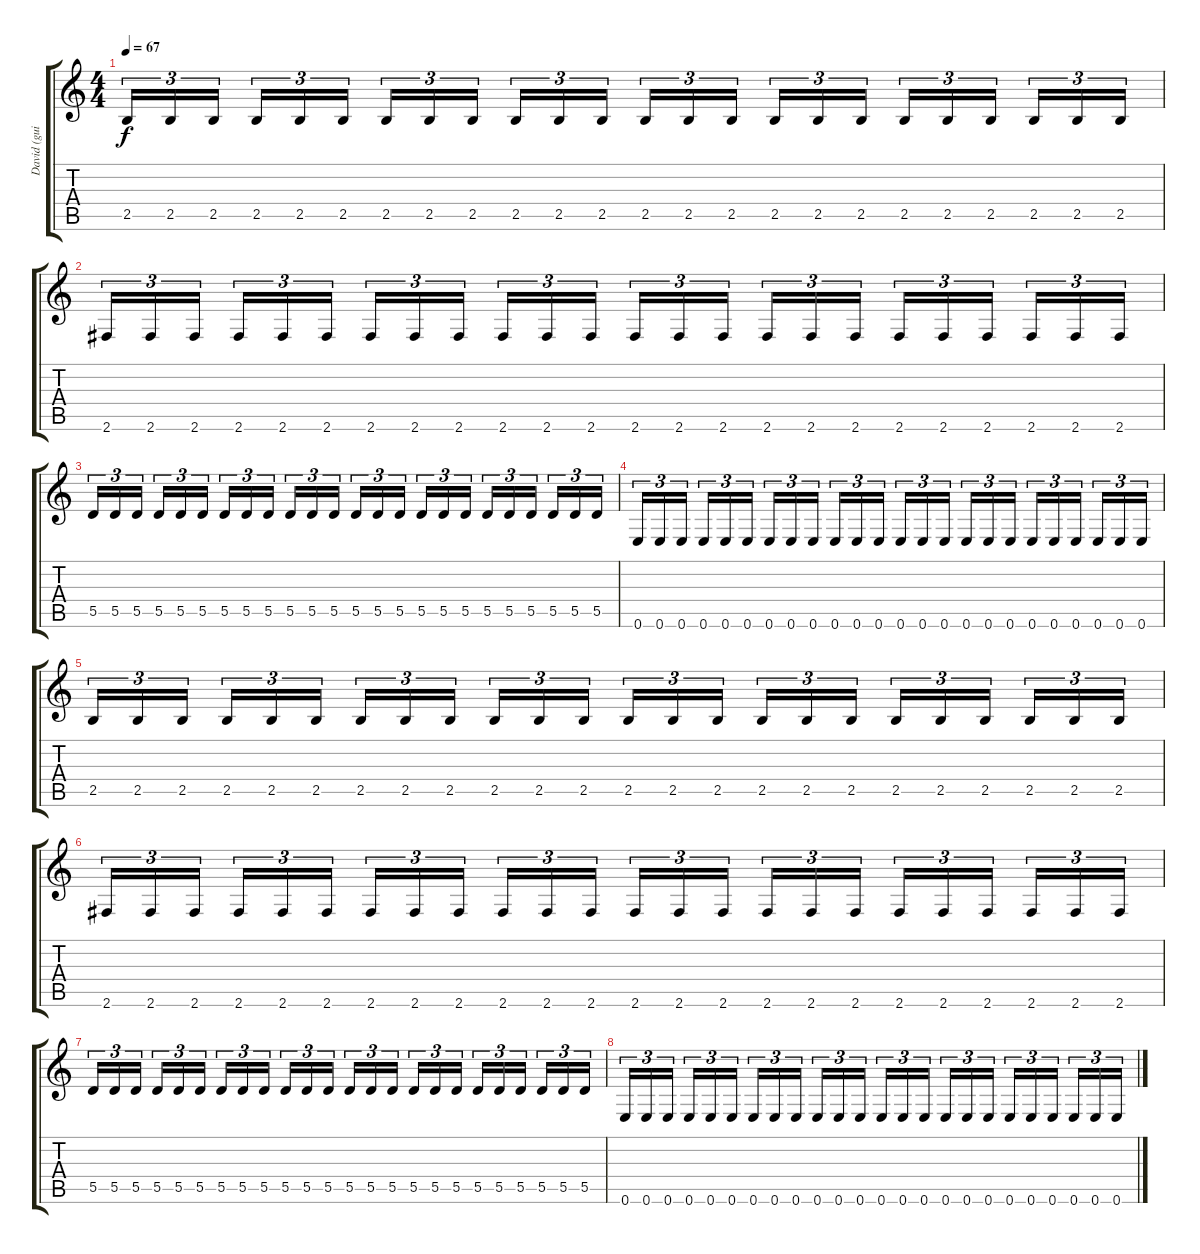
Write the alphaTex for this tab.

\track ("David (guitar dist.)" "David (gui") {instrument distortionguitar}
\staff {score tabs}
\tuning (E4 B3 G3 D3 A2 E2) {hide}
\ts (4 4)
\tempo 67
\clef g2
\ks c
2.5.16{tu (3 2) dy f} 2.5.16{tu (3 2)} 2.5.16{tu (3 2) beam splitsecondary} 2.5.16{tu (3 2)} 2.5.16{tu (3 2)} 2.5.16{tu (3 2)} 2.5.16{tu (3 2)} 2.5.16{tu (3 2)} 2.5.16{tu (3 2) beam splitsecondary} 2.5.16{tu (3 2)} 2.5.16{tu (3 2)} 2.5.16{tu (3 2)} 2.5.16{tu (3 2)} 2.5.16{tu (3 2)} 2.5.16{tu (3 2) beam splitsecondary} 2.5.16{tu (3 2)} 2.5.16{tu (3 2)} 2.5.16{tu (3 2)} 2.5.16{tu (3 2)} 2.5.16{tu (3 2)} 2.5.16{tu (3 2) beam splitsecondary} 2.5.16{tu (3 2)} 2.5.16{tu (3 2)} 2.5.16{tu (3 2)} |
2.6.16{tu (3 2)} 2.6.16{tu (3 2)} 2.6.16{tu (3 2) beam splitsecondary} 2.6.16{tu (3 2)} 2.6.16{tu (3 2)} 2.6.16{tu (3 2)} 2.6.16{tu (3 2)} 2.6.16{tu (3 2)} 2.6.16{tu (3 2) beam splitsecondary} 2.6.16{tu (3 2)} 2.6.16{tu (3 2)} 2.6.16{tu (3 2)} 2.6.16{tu (3 2)} 2.6.16{tu (3 2)} 2.6.16{tu (3 2) beam splitsecondary} 2.6.16{tu (3 2)} 2.6.16{tu (3 2)} 2.6.16{tu (3 2)} 2.6.16{tu (3 2)} 2.6.16{tu (3 2)} 2.6.16{tu (3 2) beam splitsecondary} 2.6.16{tu (3 2)} 2.6.16{tu (3 2)} 2.6.16{tu (3 2)} |
5.5.16{tu (3 2)} 5.5.16{tu (3 2)} 5.5.16{tu (3 2) beam splitsecondary} 5.5.16{tu (3 2)} 5.5.16{tu (3 2)} 5.5.16{tu (3 2)} 5.5.16{tu (3 2)} 5.5.16{tu (3 2)} 5.5.16{tu (3 2) beam splitsecondary} 5.5.16{tu (3 2)} 5.5.16{tu (3 2)} 5.5.16{tu (3 2)} 5.5.16{tu (3 2)} 5.5.16{tu (3 2)} 5.5.16{tu (3 2) beam splitsecondary} 5.5.16{tu (3 2)} 5.5.16{tu (3 2)} 5.5.16{tu (3 2)} 5.5.16{tu (3 2)} 5.5.16{tu (3 2)} 5.5.16{tu (3 2) beam splitsecondary} 5.5.16{tu (3 2)} 5.5.16{tu (3 2)} 5.5.16{tu (3 2)} |
0.6.16{tu (3 2)} 0.6.16{tu (3 2)} 0.6.16{tu (3 2) beam splitsecondary} 0.6.16{tu (3 2)} 0.6.16{tu (3 2)} 0.6.16{tu (3 2)} 0.6.16{tu (3 2)} 0.6.16{tu (3 2)} 0.6.16{tu (3 2) beam splitsecondary} 0.6.16{tu (3 2)} 0.6.16{tu (3 2)} 0.6.16{tu (3 2)} 0.6.16{tu (3 2)} 0.6.16{tu (3 2)} 0.6.16{tu (3 2) beam splitsecondary} 0.6.16{tu (3 2)} 0.6.16{tu (3 2)} 0.6.16{tu (3 2)} 0.6.16{tu (3 2)} 0.6.16{tu (3 2)} 0.6.16{tu (3 2) beam splitsecondary} 0.6.16{tu (3 2)} 0.6.16{tu (3 2)} 0.6.16{tu (3 2)} |
2.5.16{tu (3 2)} 2.5.16{tu (3 2)} 2.5.16{tu (3 2) beam splitsecondary} 2.5.16{tu (3 2)} 2.5.16{tu (3 2)} 2.5.16{tu (3 2)} 2.5.16{tu (3 2)} 2.5.16{tu (3 2)} 2.5.16{tu (3 2) beam splitsecondary} 2.5.16{tu (3 2)} 2.5.16{tu (3 2)} 2.5.16{tu (3 2)} 2.5.16{tu (3 2)} 2.5.16{tu (3 2)} 2.5.16{tu (3 2) beam splitsecondary} 2.5.16{tu (3 2)} 2.5.16{tu (3 2)} 2.5.16{tu (3 2)} 2.5.16{tu (3 2)} 2.5.16{tu (3 2)} 2.5.16{tu (3 2) beam splitsecondary} 2.5.16{tu (3 2)} 2.5.16{tu (3 2)} 2.5.16{tu (3 2)} |
2.6.16{tu (3 2)} 2.6.16{tu (3 2)} 2.6.16{tu (3 2) beam splitsecondary} 2.6.16{tu (3 2)} 2.6.16{tu (3 2)} 2.6.16{tu (3 2)} 2.6.16{tu (3 2)} 2.6.16{tu (3 2)} 2.6.16{tu (3 2) beam splitsecondary} 2.6.16{tu (3 2)} 2.6.16{tu (3 2)} 2.6.16{tu (3 2)} 2.6.16{tu (3 2)} 2.6.16{tu (3 2)} 2.6.16{tu (3 2) beam splitsecondary} 2.6.16{tu (3 2)} 2.6.16{tu (3 2)} 2.6.16{tu (3 2)} 2.6.16{tu (3 2)} 2.6.16{tu (3 2)} 2.6.16{tu (3 2) beam splitsecondary} 2.6.16{tu (3 2)} 2.6.16{tu (3 2)} 2.6.16{tu (3 2)} |
5.5.16{tu (3 2)} 5.5.16{tu (3 2)} 5.5.16{tu (3 2) beam splitsecondary} 5.5.16{tu (3 2)} 5.5.16{tu (3 2)} 5.5.16{tu (3 2)} 5.5.16{tu (3 2)} 5.5.16{tu (3 2)} 5.5.16{tu (3 2) beam splitsecondary} 5.5.16{tu (3 2)} 5.5.16{tu (3 2)} 5.5.16{tu (3 2)} 5.5.16{tu (3 2)} 5.5.16{tu (3 2)} 5.5.16{tu (3 2) beam splitsecondary} 5.5.16{tu (3 2)} 5.5.16{tu (3 2)} 5.5.16{tu (3 2)} 5.5.16{tu (3 2)} 5.5.16{tu (3 2)} 5.5.16{tu (3 2) beam splitsecondary} 5.5.16{tu (3 2)} 5.5.16{tu (3 2)} 5.5.16{tu (3 2)} |
0.6.16{tu (3 2)} 0.6.16{tu (3 2)} 0.6.16{tu (3 2) beam splitsecondary} 0.6.16{tu (3 2)} 0.6.16{tu (3 2)} 0.6.16{tu (3 2)} 0.6.16{tu (3 2)} 0.6.16{tu (3 2)} 0.6.16{tu (3 2) beam splitsecondary} 0.6.16{tu (3 2)} 0.6.16{tu (3 2)} 0.6.16{tu (3 2)} 0.6.16{tu (3 2)} 0.6.16{tu (3 2)} 0.6.16{tu (3 2) beam splitsecondary} 0.6.16{tu (3 2)} 0.6.16{tu (3 2)} 0.6.16{tu (3 2)} 0.6.16{tu (3 2)} 0.6.16{tu (3 2)} 0.6.16{tu (3 2) beam splitsecondary} 0.6.16{tu (3 2)} 0.6.16{tu (3 2)} 0.6.16{tu (3 2)}
